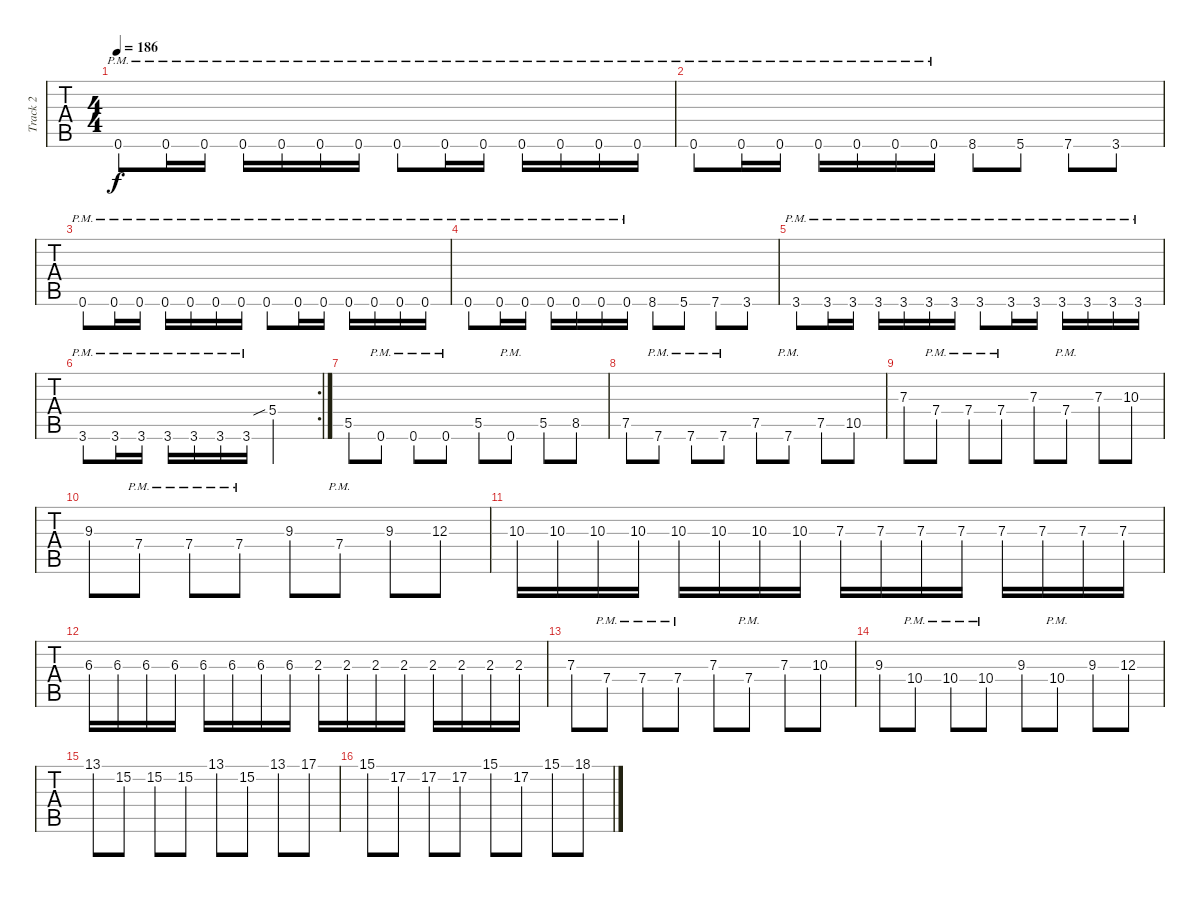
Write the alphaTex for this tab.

\track ("Track 2" "Track 2") {instrument distortionguitar}
\staff {tabs}
\tuning (Eb4 Bb3 Gb3 Db3 Ab2 Db2) {hide}
\ts (4 4)
\tempo 186
\clef g2
\ks db
0.6{pm}.8{dy f} 0.6{pm}.16 0.6{pm}.16 0.6{pm}.16 0.6{pm}.16 0.6{pm}.16 0.6{pm}.16 0.6{pm}.8 0.6{pm}.16 0.6{pm}.16 0.6{pm}.16 0.6{pm}.16 0.6{pm}.16 0.6{pm}.16 |
0.6{pm}.8 0.6{pm}.16 0.6{pm}.16 0.6{pm}.16 0.6{pm}.16 0.6{pm}.16 0.6{pm}.16 8.6.8 5.6.8 7.6.8 3.6.8 |
0.6{pm}.8 0.6{pm}.16 0.6{pm}.16 0.6{pm}.16 0.6{pm}.16 0.6{pm}.16 0.6{pm}.16 0.6{pm}.8 0.6{pm}.16 0.6{pm}.16 0.6{pm}.16 0.6{pm}.16 0.6{pm}.16 0.6{pm}.16 |
0.6{pm}.8 0.6{pm}.16 0.6{pm}.16 0.6{pm}.16 0.6{pm}.16 0.6{pm}.16 0.6{pm}.16 8.6.8 5.6.8 7.6.8 3.6.8 |
3.6{pm}.8 3.6{pm}.16 3.6{pm}.16 3.6{pm}.16 3.6{pm}.16 3.6{pm}.16 3.6{pm}.16 3.6{pm}.8 3.6{pm}.16 3.6{pm}.16 3.6{pm}.16 3.6{pm}.16 3.6{pm}.16 3.6{pm}.16 |
\rc 2
3.6{pm}.8 3.6{pm}.16 3.6{pm}.16 3.6{pm}.16 3.6{pm}.16 3.6{pm}.16 3.6{pm}.16 5.4{sib}.2 |
5.5.8 0.6{pm}.8 0.6{pm}.8 0.6{pm}.8 5.5.8 0.6{pm}.8 5.5.8 8.5.8 |
7.5.8 7.6{pm}.8 7.6{pm}.8 7.6{pm}.8 7.5.8 7.6{pm}.8 7.5.8 10.5.8 |
7.3.8 7.4{pm}.8 7.4{pm}.8 7.4{pm}.8 7.3.8 7.4{pm}.8 7.3.8 10.3.8 |
9.3.8 7.4{pm}.8 7.4{pm}.8 7.4{pm}.8 9.3.8 7.4{pm}.8 9.3.8 12.3.8 |
10.3.16 10.3.16 10.3.16 10.3.16 10.3.16 10.3.16 10.3.16 10.3.16 7.3.16 7.3.16 7.3.16 7.3.16 7.3.16 7.3.16 7.3.16 7.3.16 |
6.3.16 6.3.16 6.3.16 6.3.16 6.3.16 6.3.16 6.3.16 6.3.16 2.3.16 2.3.16 2.3.16 2.3.16 2.3.16 2.3.16 2.3.16 2.3.16 |
7.3.8 7.4{pm}.8 7.4{pm}.8 7.4{pm}.8 7.3.8 7.4{pm}.8 7.3.8 10.3.8 |
9.3.8 10.4{pm}.8 10.4{pm}.8 10.4{pm}.8 9.3.8 10.4{pm}.8 9.3.8 12.3.8 |
13.1.8 15.2.8 15.2.8 15.2.8 13.1.8 15.2.8 13.1.8 17.1.8 |
15.1.8 17.2.8 17.2.8 17.2.8 15.1.8 17.2.8 15.1.8 18.1.8
